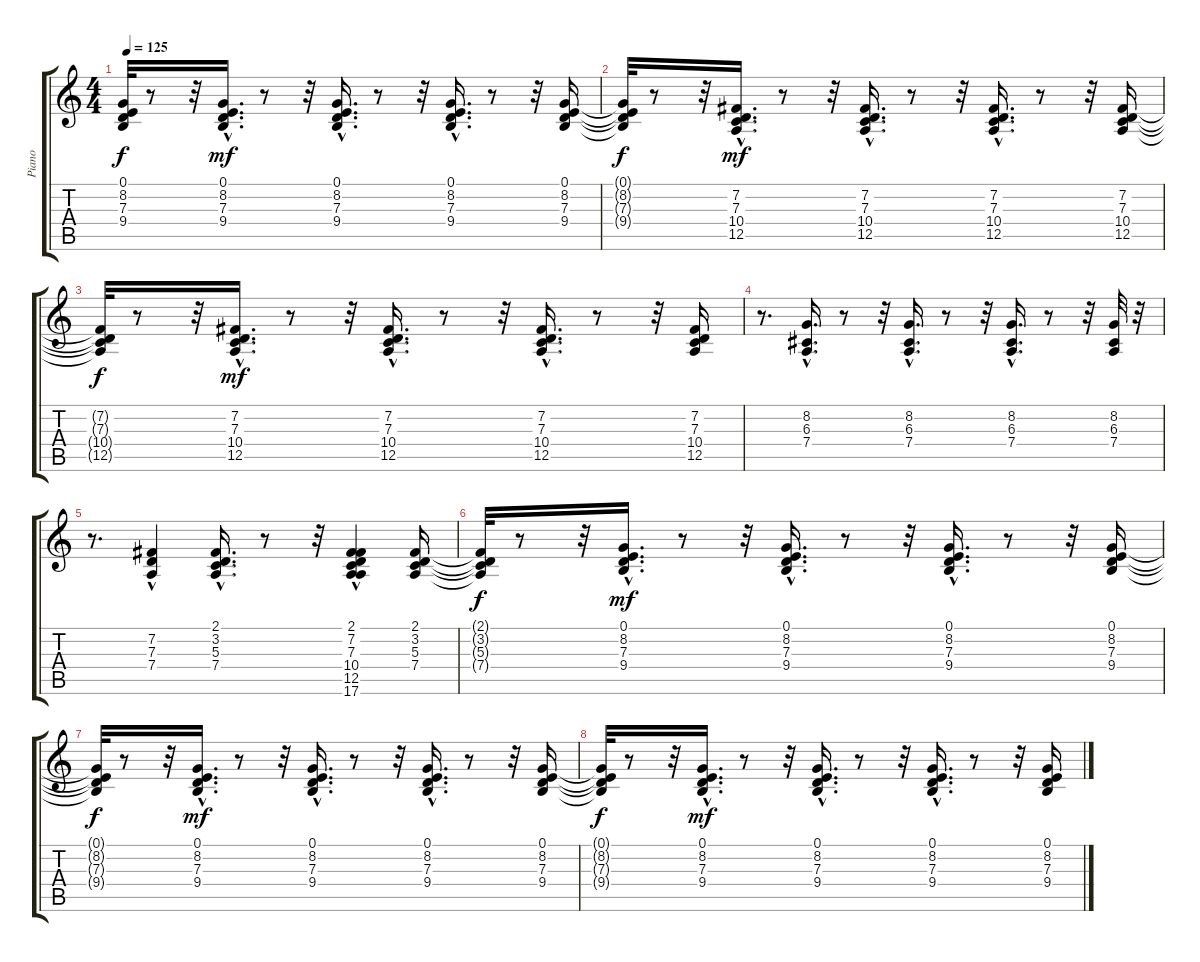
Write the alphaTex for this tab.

\track ("Piano" "Piano") {instrument acousticgrandpiano}
\staff {score tabs}
\tuning (E4 B3 G3 D3 A2 E2) {hide}
\ts (4 4)
\tempo 125
\clef g2
\ks c
(0.1{t} 8.2{t} 7.3{t} 9.4{t}).32{dy f} r.8 r.32 (0.1{hac} 8.2{hac} 7.3{hac} 9.4{hac}).16{d dy mf} r.8 r.32 (0.1{hac} 8.2{hac} 7.3{hac} 9.4{hac}).16{d} r.8 r.32 (0.1{hac} 8.2{hac} 7.3{hac} 9.4{hac}).16{d} r.8 r.32 (0.1 8.2 7.3 9.4).16 |
(0.1{t} 8.2{t} 7.3{t} 9.4{t}).32{dy f} r.8 r.32 (7.2{hac} 7.3{hac} 10.4{hac} 12.5{hac}).16{d dy mf} r.8 r.32 (7.2{hac} 7.3{hac} 10.4{hac} 12.5{hac}).16{d} r.8 r.32 (7.2{hac} 7.3{hac} 10.4{hac} 12.5{hac}).16{d} r.8 r.32 (7.2 7.3 10.4 12.5).16 |
(7.2{t} 7.3{t} 10.4{t} 12.5{t}).32{dy f} r.8 r.32 (7.2{hac} 7.3{hac} 10.4{hac} 12.5{hac}).16{d dy mf} r.8 r.32 (7.2{hac} 7.3{hac} 10.4{hac} 12.5{hac}).16{d} r.8 r.32 (7.2{hac} 7.3{hac} 10.4{hac} 12.5{hac}).16{d} r.8 r.32 (7.2 7.3 10.4 12.5).16 |
r.8{d} (8.2{hac} 6.3{hac} 7.4{hac}).16{d} r.8 r.32 (8.2{hac} 6.3{hac} 7.4{hac}).16{d} r.8 r.32 (8.2{hac} 6.3{hac} 7.4{hac}).16{d} r.8 r.32 (8.2 6.3 7.4).32 r.32 |
r.8{d} (7.2 7.3{hac} 7.4).4 (2.1{hac} 3.2{hac} 5.3{hac} 7.4{hac}).16{d} r.8 r.32 (2.1 7.2 7.3{hac} 10.4{hac} 12.5 17.6).4 (2.1 3.2 5.3 7.4).16 |
(2.1{t} 3.2{t} 5.3{t} 7.4{t}).32{dy f} r.8 r.32 (0.1{hac} 8.2{hac} 7.3{hac} 9.4{hac}).16{d dy mf} r.8 r.32 (0.1{hac} 8.2{hac} 7.3{hac} 9.4{hac}).16{d} r.8 r.32 (0.1{hac} 8.2{hac} 7.3{hac} 9.4{hac}).16{d} r.8 r.32 (0.1 8.2 7.3 9.4).16 |
(0.1{t} 8.2{t} 7.3{t} 9.4{t}).32{dy f} r.8 r.32 (0.1{hac} 8.2{hac} 7.3{hac} 9.4{hac}).16{d dy mf} r.8 r.32 (0.1{hac} 8.2{hac} 7.3{hac} 9.4{hac}).16{d} r.8 r.32 (0.1{hac} 8.2{hac} 7.3{hac} 9.4{hac}).16{d} r.8 r.32 (0.1 8.2 7.3 9.4).16 |
(0.1{t} 8.2{t} 7.3{t} 9.4{t}).32{dy f} r.8 r.32 (0.1{hac} 8.2{hac} 7.3{hac} 9.4{hac}).16{d dy mf} r.8 r.32 (0.1{hac} 8.2{hac} 7.3{hac} 9.4{hac}).16{d} r.8 r.32 (0.1{hac} 8.2{hac} 7.3{hac} 9.4{hac}).16{d} r.8 r.32 (0.1 8.2 7.3 9.4).16
